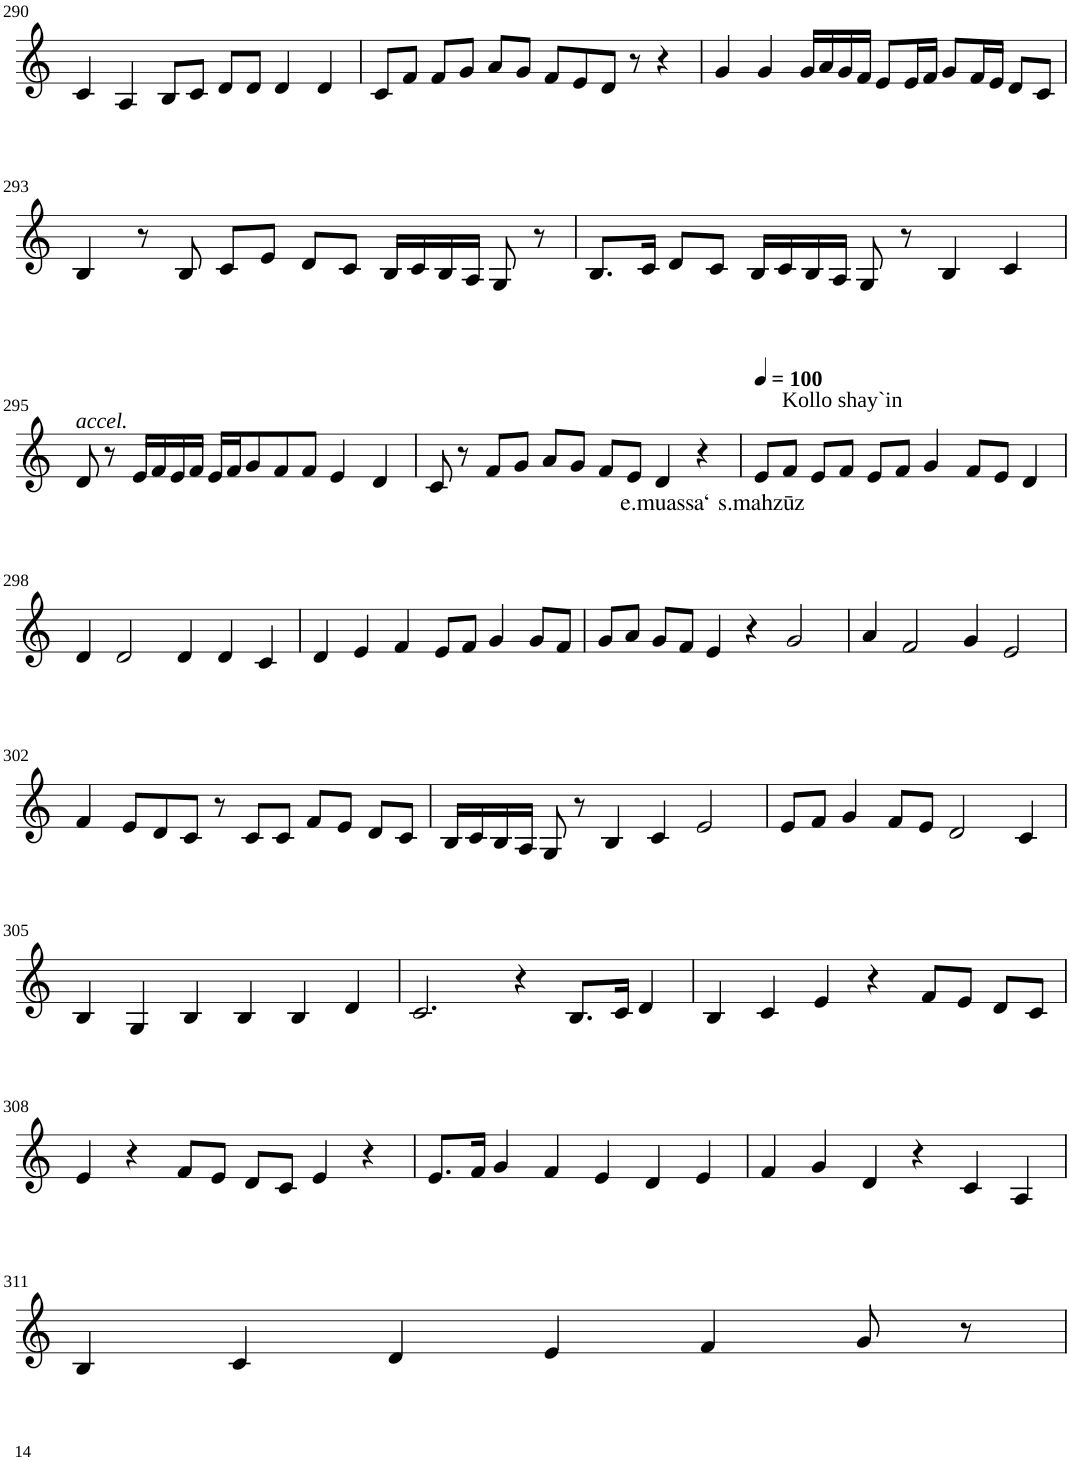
**kern	**text
*part1	*part1
*staff1	*staff1
*I"Violin	*
!!LO:PB:g=z
*clefG2	*
*k[]	*
*M6/4	*
=290	=290
4c/	.
4A/	.
8B/L	.
8c/J	.
8d/L	.
8d/J	.
4d/	.
4d/	.
=291	=291
8c/L	.
8f/J	.
8f/L	.
8g/J	.
8a/L	.
8g/J	.
8f/L	.
8e/	.
8d/J	.
8r	.
4r	.
=292	=292
4g/	.
4g/	.
16g/LL	.
16a/	.
16g/	.
16f/JJ	.
8e/L	.
16e/L	.
16f/JJ	.
8g/L	.
16f/L	.
16e/JJ	.
8d/L	.
8c/J	.
!!LO:LB:g=z
=293	=293
!LO:TX:b:i:t=accel.	!
4B/	.
8r	.
8B/	.
8c/L	.
8e/J	.
8d/L	.
8c/J	.
16B/LL	.
16c/	.
16B/	.
16A/JJ	.
8G/	.
8r	.
=294	=294
8.B/L	.
16c/Jk	.
8d/L	.
8c/J	.
16B/LL	.
16c/	.
16B/	.
16A/JJ	.
8G/	.
8r	.
4B/	.
4c/	.
!!LO:LB:g=z
=295	=295
8d/	.
8r	.
16e/LL	.
16f/	.
16e/	.
16f/JJ	.
16e/LL	.
16f/J	.
8g/	.
8f/	.
8f/J	.
4e/	.
4d/	.
=296	=296
8c/	.
8r	.
8f/L	.
8g/J	.
8a/L	.
8g/J	.
8f/L	.
8e/J	.
!	!LO:LY:b
4d/	e.muassa‘
4r	.
=297	=297
*MM100	*
!	!LO:LY:b
8e/L	s.mahzūz
!LO:TX:a:t=Kollo shay`in	!
8f/J	.
8e/L	.
8f/J	.
8e/L	.
8f/J	.
4g/	.
8f/L	.
8e/J	.
4d/	.
!!LO:LB:g=z
=298	=298
4d/	.
2d/	.
4d/	.
4d/	.
4c/	.
=299	=299
4d/	.
4e/	.
4f/	.
8e/L	.
8f/J	.
4g/	.
8g/L	.
8f/J	.
=300	=300
8g/L	.
8a/J	.
8g/L	.
8f/J	.
4e/	.
4r	.
2g/	.
=301	=301
4a/	.
2f/	.
4g/	.
2e/	.
!!LO:LB:g=z
=302	=302
4f/	.
8e/L	.
8d/	.
8c/J	.
8r	.
8c/L	.
8c/J	.
8f/L	.
8e/J	.
8d/L	.
8c/J	.
=303	=303
16B/LL	.
16c/	.
16B/	.
16A/JJ	.
8G/	.
8r	.
4B/	.
4c/	.
2e/	.
=304	=304
8e/L	.
8f/J	.
4g/	.
8f/L	.
8e/J	.
2d/	.
4c/	.
!!LO:LB:g=z
=305	=305
4B/	.
4G/	.
4B/	.
4B/	.
4B/	.
4d/	.
=306	=306
2.c/	.
4r	.
8.B/L	.
16c/Jk	.
4d/	.
=307	=307
4B/	.
4c/	.
4e/	.
4r	.
8f/L	.
8e/J	.
8d/L	.
8c/J	.
!!LO:LB:g=z
=308	=308
4e/	.
4r	.
8f/L	.
8e/J	.
8d/L	.
8c/J	.
4e/	.
4r	.
=309	=309
8.e/L	.
16f/Jk	.
4g/	.
4f/	.
4e/	.
4d/	.
4e/	.
=310	=310
4f/	.
4g/	.
4d/	.
4r	.
4c/	.
4A/	.
!!LO:LB:g=z
=311	=311
4B/	.
4c/	.
4d/	.
4e/	.
4f/	.
8g/	.
8r	.
=	=
*-	*-
